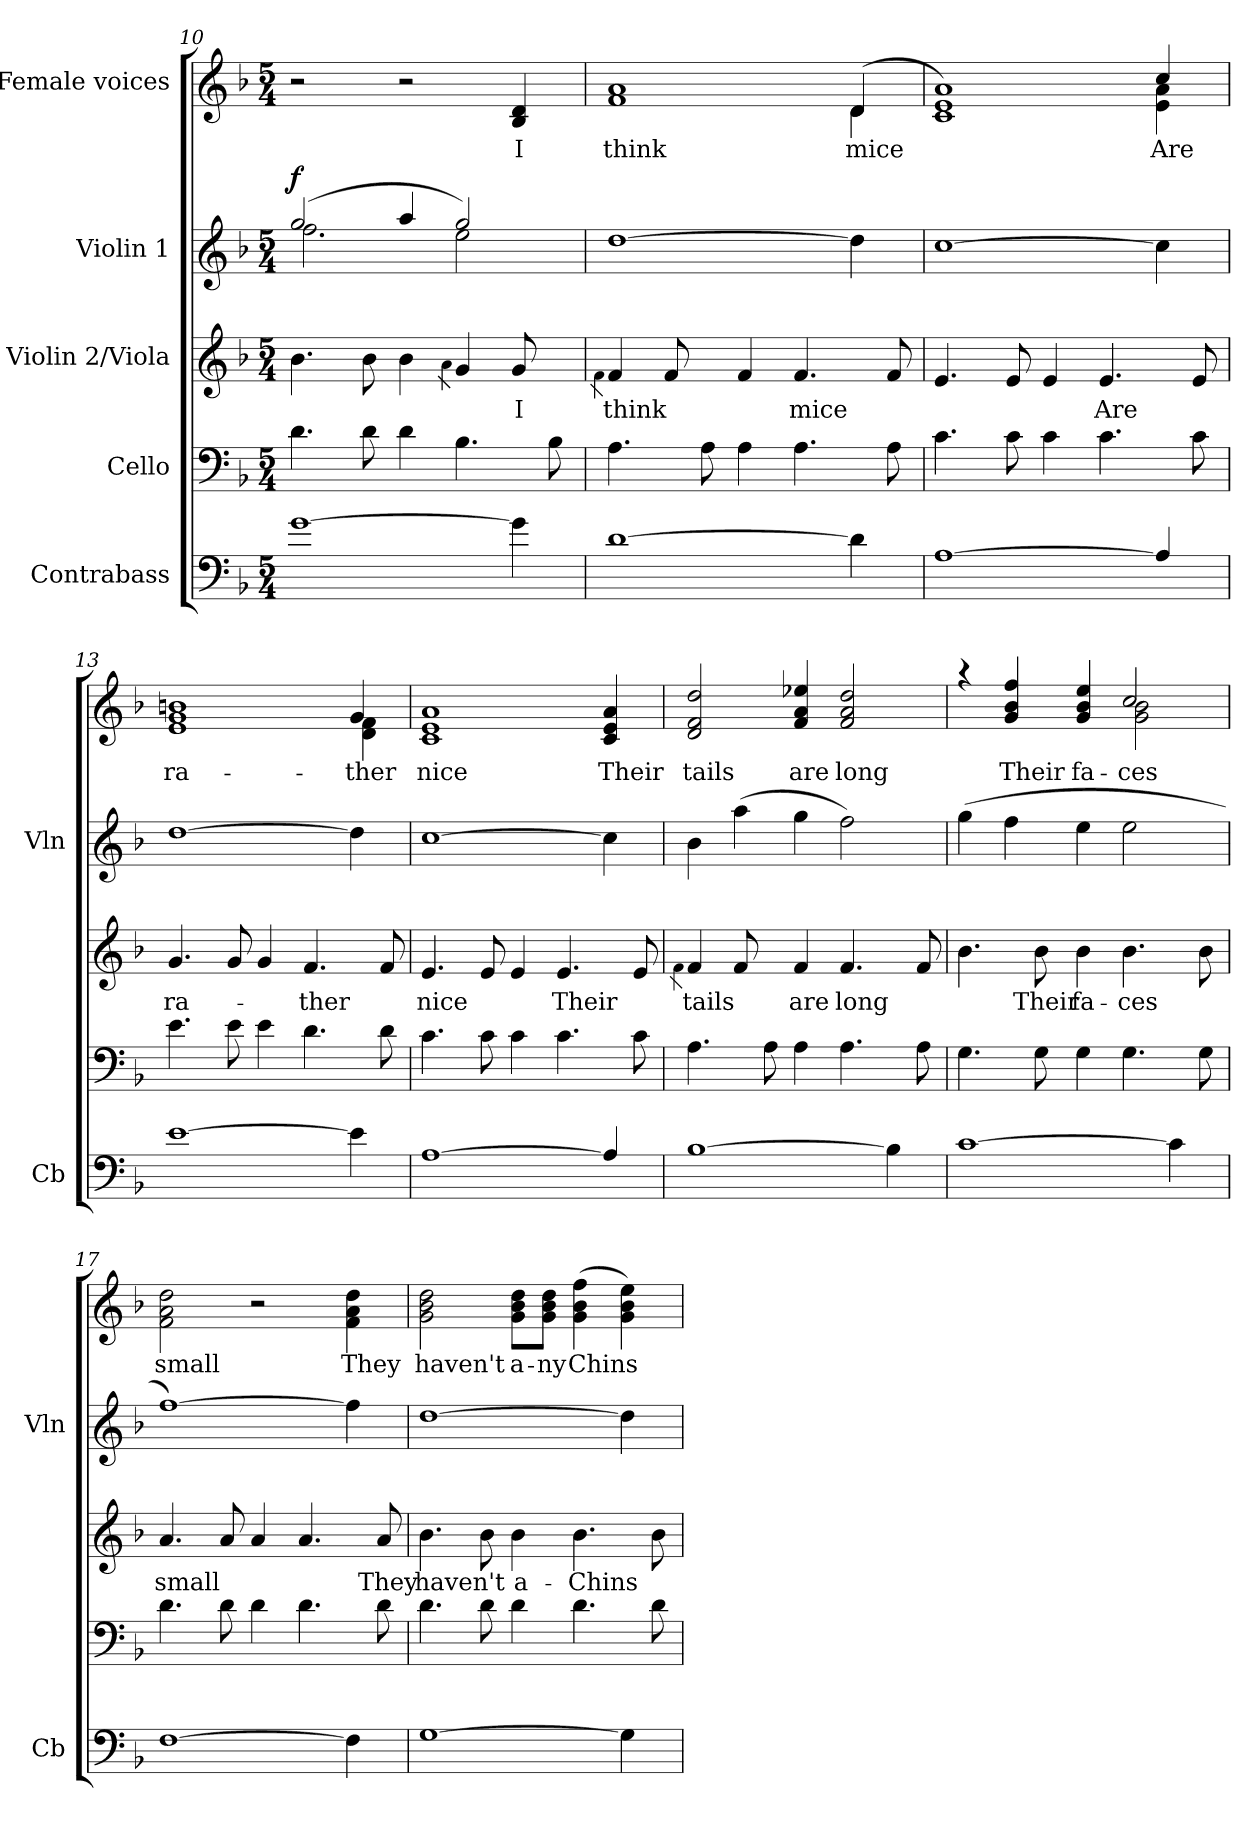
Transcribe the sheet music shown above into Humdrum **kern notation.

**kern	**kern	**kern	**text	**kern	**dynam	**kern	**text
*part5	*part4	*part3	*part3	*part2	*part2	*part1	*part1
*staff5	*staff4	*staff3	*staff3	*staff2	*staff2	*staff1	*staff1
*I"Contrabass	*I"Cello	*I"Violin 2/Viola	*	*I"Violin 1	*	*I"Female voices	*
*I'Cb	*	*	*	*I'Vln	*	*	*
*clefF4	*clefF4	*clefG2	*	*clefG2	*	*clefG2	*
*ITrd7c12	*	*	*	*	*	*	*
*k[b-]	*k[b-]	*k[b-]	*	*k[b-]	*	*k[b-]	*
*F:	*F:	*F:	*	*F:	*	*F:	*
*M5/4	*M5/4	*M5/4	*	*M5/4	*	*M5/4	*
=10	=10	=10	=10	=10	=10	=10	=10
*	*	*^	*	*^	*	*	*
!	!	!	!	!	!	!	!LO:DY:a	!	!
[>1G	4.d\	4.b-\	2.ryy	.	(2gg/	2.ff\	f	2r	.
.	8d\	8b-\	.	.	.	.	.	.	.
.	4d\	4b-\	.	.	4aa/	.	.	2r	.
.	.	.	4qa\	.	.	.	.	.	.
.	4.B-\	4g/	4ryy	.	2gg/)	2ee\	.	.	.
!	!	!	!	!LO:LY:a:rj	!	!	!	!	!LO:LY:b:rj
4G\]	.	8ryy	8g/	I	.	.	.	4B-/ 4d/	I
.	8B-\	8ryy	8ryy	.	.	.	.	.	.
*	*	*	*	*	*v	*v	*	*	*
=11	=11	=11	=11	=11	=11	=11	=11	=11
.	.	.	4qf\	.	.	.	.	.
!	!	!	!	!LO:LY:a	!	!	!	!LO:LY:b
*	*	*	*	*	*	*	*^	*
[>1D	4.A\	4f/	4ryy	think	[>1dd	.	1a	1f	think
.	.	1ryy	8f/	.	.	.	.	.	.
.	8A\	.	8ryy	.	.	.	.	.	.
.	4A\	.	4f/	.	.	.	.	.	.
!	!	!	!	!LO:LY:a	!	!	!	!	!
.	4.A\	.	4.f/	mice	.	.	.	.	.
!	!	!	!	!	!	!	!	!	!LO:LY:b
4D\]	.	.	.	.	4dd\]	.	(<4d/	4d\	mice
.	8A\	.	8f/	.	.	.	.	.	.
*	*	*v	*v	*	*	*	*	*	*
!!LO:LB:g=z	!!
=12	=12	=12	=12	=12	=12	=12	=12	=12
[<1AA	4.c\	4.e/	.	[>1cc	.	1e 1a	1c)	.
.	8c\	8e/	.	.	.	.	.	.
.	4c\	4e/	.	.	.	.	.	.
!	!	!	!LO:LY:a	!	!	!	!	!
.	4.c\	4.e/	Are	.	.	.	.	.
!	!	!	!	!	!	!	!	!LO:LY:b
4AA/]	.	.	.	4cc\]	.	4cc/	4e\ 4a\	Are
.	8c\	8e/	.	.	.	.	.	.
=13	=13	=13	=13	=13	=13	=13	=13	=13
!	!	!	!LO:LY:a:rj	!	!	!	!	!LO:LY:b:rj
[>1E	4.e\	4.g/	ra-	[>1dd	.	1g 1bn	1e	ra-
.	8e\	8g/	.	.	.	.	.	.
.	4e\	4g/	.	.	.	.	.	.
!	!	!	!LO:LY:a	!	!	!	!	!
.	4.d\	4.f/	-ther	.	.	.	.	.
!	!	!	!	!	!	!	!	!LO:LY:b
4E\]	.	.	.	4dd\]	.	4g/	4d\ 4f\	-ther
.	8d\	8f/	.	.	.	.	.	.
*	*	*	*	*	*	*v	*v	*
=14	=14	=14	=14	=14	=14	=14	=14
!	!	!	!LO:LY:a	!	!	!	!LO:LY:b
[<1AA	4.c\	4.e/	nice	[>1cc	.	1c 1e 1a	nice
.	8c\	8e/	.	.	.	.	.
.	4c\	4e/	.	.	.	.	.
!	!	!	!LO:LY:a	!	!	!	!
.	4.c\	4.e/	Their	.	.	.	.
!	!	!	!	!	!	!	!LO:LY:b
4AA/]	.	.	.	4cc\]	.	4c/ 4e/ 4a/	Their
.	8c\	8e/	.	.	.	.	.
=15	=15	=15	=15	=15	=15	=15	=15
*	*	*^	*	*	*	*	*
.	.	.	4qf\	.	.	.	.	.
!	!	!	!	!LO:LY:a	!	!	!	!LO:LY:b
[>1BB-	4.A\	4f/	4ryy	tails	4b-\	.	2d/ 2f/ 2dd/	tails
.	.	1ryy	8f/	.	(>4aa\	.	.	.
.	8A\	.	8ryy	.	.	.	.	.
!	!	!	!	!LO:LY:a	!	!	!	!LO:LY:b
.	4A\	.	4f/	are	4gg\	.	4f/ 4a/ 4ee-X/	are
!	!	!	!	!LO:LY:a	!	!	!	!LO:LY:b
.	4.A\	.	4.f/	long	2ff\)	.	2f/ 2a/ 2dd/	long
4BB-\]	.	.	.	.	.	.	.	.
.	8A\	.	8f/	.	.	.	.	.
*	*	*v	*v	*	*	*	*	*
=16	=16	=16	=16	=16	=16	=16	=16
*	*	*	*	*	*	*^	*
[>1C	4.G\	4.b-\	.	(>4gg\	.	4raa	2.ryy	.
!	!	!	!	!	!	!	!	!LO:LY:b
.	.	.	.	4ff\	.	4g/ 4b-/ 4ff/	.	Their
!	!	!	!LO:LY:a	!	!	!	!	!
.	8G\	8b-\	Their	.	.	.	.	.
!	!	!	!LO:LY:a	!	!	!	!	!LO:LY:b
.	4G\	4b-\	fa-	4ee\	.	4g/ 4b-/ 4ee/	.	fa-
!	!	!	!LO:LY:a	!	!	!	!	!LO:LY:b
.	4.G\	4.b-\	-ces	2ee\	.	2cc/	2g\ 2b-\	-ces
4C\]	.	.	.	.	.	.	.	.
.	8G\	8b-\	.	.	.	.	.	.
*	*	*	*	*	*	*v	*v	*
=17	=17	=17	=17	=17	=17	=17	=17
!	!	!	!LO:LY:a	!	!	!	!LO:LY:b
[>1FF	4.d\	4.a/	small	[>1ff)	.	2f\ 2a\ 2dd\	small
.	8d\	8a/	.	.	.	.	.
.	4d\	4a/	.	.	.	2r	.
.	4.d\	4.a/	.	.	.	.	.
!	!	!	!	!	!	!	!LO:LY:b
4FF\]	.	.	.	4ff\]	.	4f\ 4a\ 4dd\	They
!	!	!	!LO:LY:a	!	!	!	!
.	8d\	8a/	They	.	.	.	.
!!LO:PB:g=z
=18	=18	=18	=18	=18	=18	=18	=18
!	!	!	!LO:LY:a	!	!	!	!LO:LY:b
[>1GG	4.d\	4.b-\	haven't	[>1dd	.	2g\ 2b-\ 2dd\	haven't
.	8d\	8b-\	.	.	.	.	.
!	!	!	!LO:LY:a	!	!	!	!LO:LY:b
.	4d\	4b-\	a-	.	.	8g\ 8b-\ 8dd\L	a-
!	!	!	!	!	!	!	!LO:LY:b
.	.	.	.	.	.	8g\ 8b-\ 8dd\J	-ny
!	!	!	!LO:LY:a	!	!	!	!LO:LY:b
.	4.d\	4.b-\	-Chins	.	.	(>4g\ 4b-\ 4ff\	Chins
4GG\]	.	.	.	4dd\]	.	4g\ 4b-\ 4ee\)	.
.	8d\	8b-\	.	.	.	.	.
=	=	=	=	=	=	=	=
*-	*-	*-	*-	*-	*-	*-	*-
